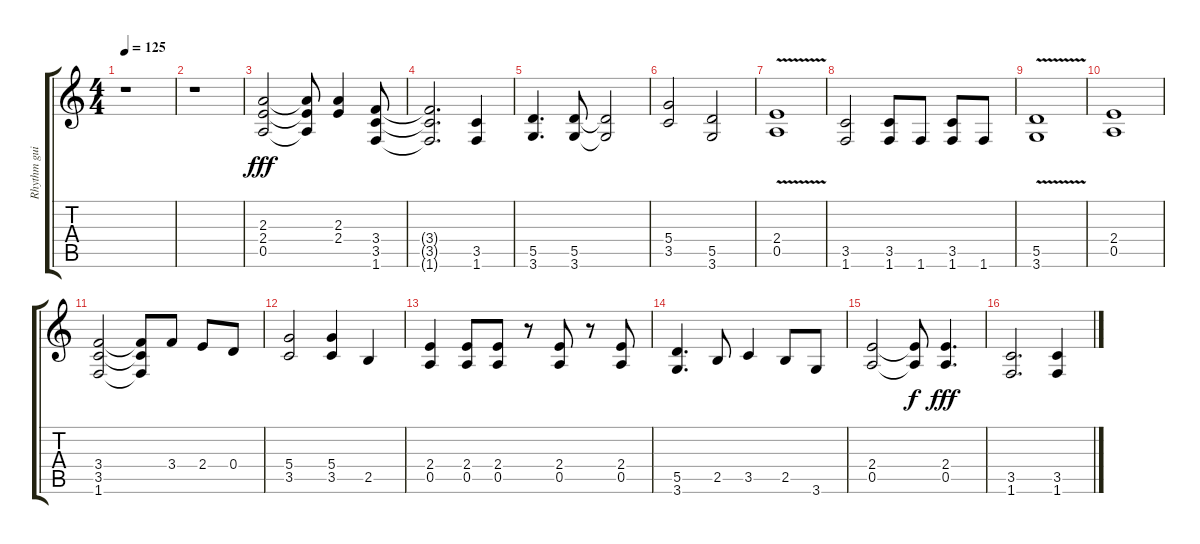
\track ("Rhythm guitar" "Rhythm gui") {instrument distortionguitar}
\staff {score tabs}
\tuning (E4 B3 G3 D3 A2 E2) {hide}
\ts (4 4)
\tempo 125
\clef g2
\ks c
r.1{dy fff} |
r.1 |
(2.3 2.4 0.5).2 (2.3{t} 2.4{t} 0.5{t}).8 (2.3 2.4).4 (3.4 3.5 1.6).8 |
(3.4{t} 3.5{t} 1.6{t}).2{d} (3.5 1.6).4 |
(5.5 3.6).4{d} (5.5 3.6).8 (5.5{t} 3.6{t}).2 |
(5.4 3.5).2 (5.5 3.6).2 |
(2.4{v} 0.5).1 |
(3.5 1.6).2 (3.5 1.6).8 1.6.8 (3.5 1.6).8 1.6.8 |
(5.5 3.6{v}).1 |
(2.4 0.5).1 |
(3.4 3.5 1.6).2 (3.4{t} 3.5{t} 1.6{t}).8 3.4.8 2.4.8 0.4.8 |
(5.4 3.5).2 (5.4 3.5).4 2.5.4 |
(2.4 0.5).4 (2.4 0.5).8 (2.4 0.5).8 r.8 (2.4 0.5).8 r.8 (2.4 0.5).8 |
(5.5 3.6).4{d} 2.5.8 3.5.4 2.5.8 3.6.8 |
(2.4 0.5).2 (2.4{t} 0.5{t}).8{dy f} (2.4 0.5).4{d dy fff} |
(3.5 1.6).2{d} (3.5 1.6).4
